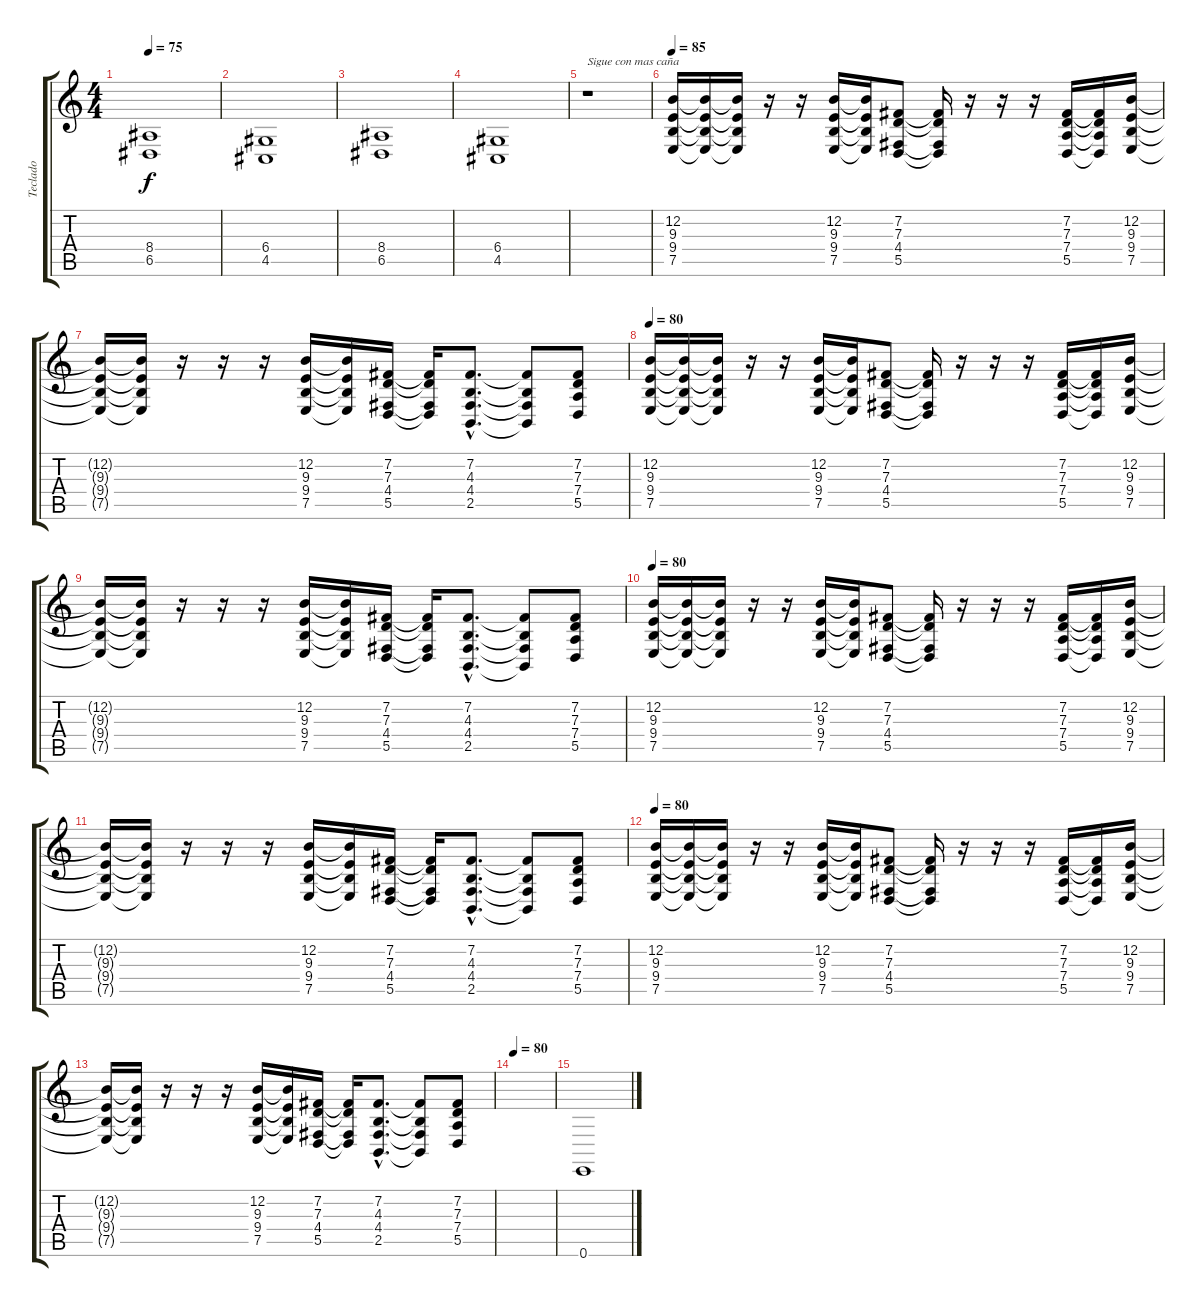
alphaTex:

\track ("Teclado" "Teclado") {instrument stringensemble1}
\staff {score tabs}
\tuning (E4 B3 G3 D3 A2 E2) {hide}
\ts (4 4)
\tempo 75
\clef g2
\ks c
(8.4 6.5).1{dy f} |
(6.4 4.5).1 |
(8.4 6.5).1 |
(6.4 4.5).1 |
r.1{txt "Sigue con mas caña"} |
\tempo 85
(12.2 9.3 9.4 7.5).16 (12.2{t} 9.3{t} 9.4{t} 7.5{t}).16 (12.2{t} 9.3{t} 9.4{t} 7.5{t}).16 r.16 r.16 (12.2 9.3 9.4 7.5).16 (12.2{t} 9.3{t} 9.4{t} 7.5{t}).16 (7.2 7.3 4.4 5.5).8 (7.2{t} 7.3{t} 4.4{t} 5.5{t}).16 r.16 r.16 r.16 (7.2 7.3 7.4 5.5).16 (7.2{t} 7.3{t} 7.4{t} 5.5{t}).16 (12.2 9.3 9.4 7.5).16 |
(12.2{t} 9.3{t} 9.4{t} 7.5{t}).16 (12.2{t} 9.3{t} 9.4{t} 7.5{t}).16 r.16 r.16 r.16 (12.2 9.3 9.4 7.5).16 (12.2{t} 9.3{t} 9.4{t} 7.5{t}).16 (7.2 7.3 4.4 5.5).16 (7.2{t} 7.3{t} 4.4{t} 5.5{t}).16 (7.2{hac} 4.3{hac} 4.4{hac} 2.5{hac}).8{d} (7.2{t} 4.3{t} 4.4{t} 2.5{t}).8 (7.2 7.3 7.4 5.5).8 |
\tempo 80
(12.2 9.3 9.4 7.5).16 (12.2{t} 9.3{t} 9.4{t} 7.5{t}).16 (12.2{t} 9.3{t} 9.4{t} 7.5{t}).16 r.16 r.16 (12.2 9.3 9.4 7.5).16 (12.2{t} 9.3{t} 9.4{t} 7.5{t}).16 (7.2 7.3 4.4 5.5).8 (7.2{t} 7.3{t} 4.4{t} 5.5{t}).16 r.16 r.16 r.16 (7.2 7.3 7.4 5.5).16 (7.2{t} 7.3{t} 7.4{t} 5.5{t}).16 (12.2 9.3 9.4 7.5).16 |
(12.2{t} 9.3{t} 9.4{t} 7.5{t}).16 (12.2{t} 9.3{t} 9.4{t} 7.5{t}).16 r.16 r.16 r.16 (12.2 9.3 9.4 7.5).16 (12.2{t} 9.3{t} 9.4{t} 7.5{t}).16 (7.2 7.3 4.4 5.5).16 (7.2{t} 7.3{t} 4.4{t} 5.5{t}).16 (7.2{hac} 4.3{hac} 4.4{hac} 2.5{hac}).8{d} (7.2{t} 4.3{t} 4.4{t} 2.5{t}).8 (7.2 7.3 7.4 5.5).8 |
\tempo 80
(12.2 9.3 9.4 7.5).16 (12.2{t} 9.3{t} 9.4{t} 7.5{t}).16 (12.2{t} 9.3{t} 9.4{t} 7.5{t}).16 r.16 r.16 (12.2 9.3 9.4 7.5).16 (12.2{t} 9.3{t} 9.4{t} 7.5{t}).16 (7.2 7.3 4.4 5.5).8 (7.2{t} 7.3{t} 4.4{t} 5.5{t}).16 r.16 r.16 r.16 (7.2 7.3 7.4 5.5).16 (7.2{t} 7.3{t} 7.4{t} 5.5{t}).16 (12.2 9.3 9.4 7.5).16 |
(12.2{t} 9.3{t} 9.4{t} 7.5{t}).16 (12.2{t} 9.3{t} 9.4{t} 7.5{t}).16 r.16 r.16 r.16 (12.2 9.3 9.4 7.5).16 (12.2{t} 9.3{t} 9.4{t} 7.5{t}).16 (7.2 7.3 4.4 5.5).16 (7.2{t} 7.3{t} 4.4{t} 5.5{t}).16 (7.2{hac} 4.3{hac} 4.4{hac} 2.5{hac}).8{d} (7.2{t} 4.3{t} 4.4{t} 2.5{t}).8 (7.2 7.3 7.4 5.5).8 |
\tempo 80
(12.2 9.3 9.4 7.5).16 (12.2{t} 9.3{t} 9.4{t} 7.5{t}).16 (12.2{t} 9.3{t} 9.4{t} 7.5{t}).16 r.16 r.16 (12.2 9.3 9.4 7.5).16 (12.2{t} 9.3{t} 9.4{t} 7.5{t}).16 (7.2 7.3 4.4 5.5).8 (7.2{t} 7.3{t} 4.4{t} 5.5{t}).16 r.16 r.16 r.16 (7.2 7.3 7.4 5.5).16 (7.2{t} 7.3{t} 7.4{t} 5.5{t}).16 (12.2 9.3 9.4 7.5).16 |
(12.2{t} 9.3{t} 9.4{t} 7.5{t}).16 (12.2{t} 9.3{t} 9.4{t} 7.5{t}).16 r.16 r.16 r.16 (12.2 9.3 9.4 7.5).16 (12.2{t} 9.3{t} 9.4{t} 7.5{t}).16 (7.2 7.3 4.4 5.5).16 (7.2{t} 7.3{t} 4.4{t} 5.5{t}).16 (7.2{hac} 4.3{hac} 4.4{hac} 2.5{hac}).8{d} (7.2{t} 4.3{t} 4.4{t} 2.5{t}).8 (7.2 7.3 7.4 5.5).8 |
\tempo 80
|
0.6.1
